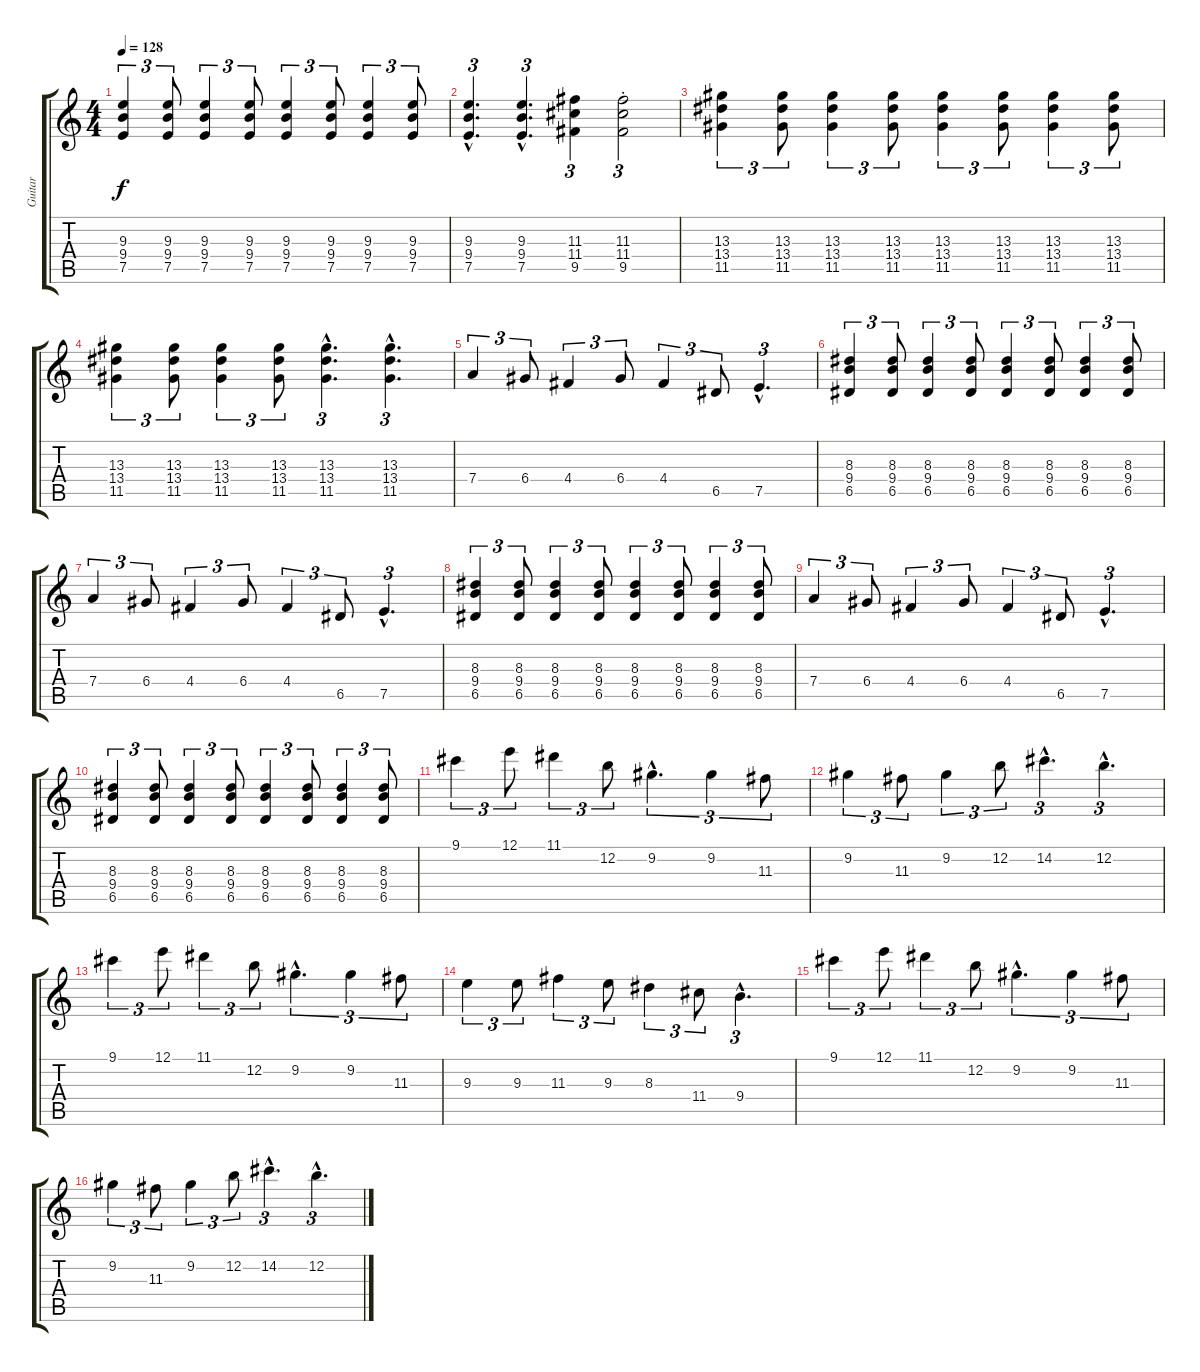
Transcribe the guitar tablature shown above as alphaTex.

\track ("Guitar" "Guitar") {instrument acousticguitarsteel}
\staff {score tabs}
\tuning (E4 B3 G3 D3 A2 E2) {hide}
\ts (4 4)
\tempo 128
\clef g2
\ks c
(9.3 9.4 7.5).4{tu (3 2) dy f} (9.3 9.4 7.5).8{tu (3 2)} (9.3 9.4 7.5).4{tu (3 2)} (9.3 9.4 7.5).8{tu (3 2)} (9.3 9.4 7.5).4{tu (3 2)} (9.3 9.4 7.5).8{tu (3 2)} (9.3 9.4 7.5).4{tu (3 2)} (9.3 9.4 7.5).8{tu (3 2)} |
(9.3{hac} 9.4{hac} 7.5{hac}).4{d tu (3 2)} (9.3{hac} 9.4{hac} 7.5{hac}).4{d tu (3 2)} (11.3 11.4 9.5).4{tu (3 2)} (11.3{st} 11.4{st} 9.5{st}).2{tu (3 2)} |
(13.3 13.4 11.5).4{tu (3 2)} (13.3 13.4 11.5).8{tu (3 2)} (13.3 13.4 11.5).4{tu (3 2)} (13.3 13.4 11.5).8{tu (3 2)} (13.3 13.4 11.5).4{tu (3 2)} (13.3 13.4 11.5).8{tu (3 2)} (13.3 13.4 11.5).4{tu (3 2)} (13.3 13.4 11.5).8{tu (3 2)} |
(13.3 13.4 11.5).4{tu (3 2)} (13.3 13.4 11.5).8{tu (3 2)} (13.3 13.4 11.5).4{tu (3 2)} (13.3 13.4 11.5).8{tu (3 2)} (13.3{hac} 13.4{hac} 11.5{hac}).4{d tu (3 2)} (13.3{hac} 13.4{hac} 11.5{hac}).4{d tu (3 2)} |
7.4.4{tu (3 2)} 6.4.8{tu (3 2)} 4.4.4{tu (3 2)} 6.4.8{tu (3 2)} 4.4.4{tu (3 2)} 6.5.8{tu (3 2)} 7.5{hac}.4{d tu (3 2)} |
(8.3 9.4 6.5).4{tu (3 2)} (8.3 9.4 6.5).8{tu (3 2)} (8.3 9.4 6.5).4{tu (3 2)} (8.3 9.4 6.5).8{tu (3 2)} (8.3 9.4 6.5).4{tu (3 2)} (8.3 9.4 6.5).8{tu (3 2)} (8.3 9.4 6.5).4{tu (3 2)} (8.3 9.4 6.5).8{tu (3 2)} |
7.4.4{tu (3 2)} 6.4.8{tu (3 2)} 4.4.4{tu (3 2)} 6.4.8{tu (3 2)} 4.4.4{tu (3 2)} 6.5.8{tu (3 2)} 7.5{hac}.4{d tu (3 2)} |
(8.3 9.4 6.5).4{tu (3 2)} (8.3 9.4 6.5).8{tu (3 2)} (8.3 9.4 6.5).4{tu (3 2)} (8.3 9.4 6.5).8{tu (3 2)} (8.3 9.4 6.5).4{tu (3 2)} (8.3 9.4 6.5).8{tu (3 2)} (8.3 9.4 6.5).4{tu (3 2)} (8.3 9.4 6.5).8{tu (3 2)} |
7.4.4{tu (3 2)} 6.4.8{tu (3 2)} 4.4.4{tu (3 2)} 6.4.8{tu (3 2)} 4.4.4{tu (3 2)} 6.5.8{tu (3 2)} 7.5{hac}.4{d tu (3 2)} |
(8.3 9.4 6.5).4{tu (3 2)} (8.3 9.4 6.5).8{tu (3 2)} (8.3 9.4 6.5).4{tu (3 2)} (8.3 9.4 6.5).8{tu (3 2)} (8.3 9.4 6.5).4{tu (3 2)} (8.3 9.4 6.5).8{tu (3 2)} (8.3 9.4 6.5).4{tu (3 2)} (8.3 9.4 6.5).8{tu (3 2)} |
9.1.4{tu (3 2)} 12.1.8{tu (3 2)} 11.1.4{tu (3 2)} 12.2.8{tu (3 2)} 9.2{hac}.4{d tu (3 2)} 9.2.4{tu (3 2)} 11.3.8{tu (3 2)} |
9.2.4{tu (3 2)} 11.3.8{tu (3 2)} 9.2.4{tu (3 2)} 12.2.8{tu (3 2)} 14.2{hac}.4{d tu (3 2)} 12.2{hac}.4{d tu (3 2)} |
9.1.4{tu (3 2)} 12.1.8{tu (3 2)} 11.1.4{tu (3 2)} 12.2.8{tu (3 2)} 9.2{hac}.4{d tu (3 2)} 9.2.4{tu (3 2)} 11.3.8{tu (3 2)} |
9.3.4{tu (3 2)} 9.3.8{tu (3 2)} 11.3.4{tu (3 2)} 9.3.8{tu (3 2)} 8.3.4{tu (3 2)} 11.4.8{tu (3 2)} 9.4{hac}.4{d tu (3 2)} |
9.1.4{tu (3 2)} 12.1.8{tu (3 2)} 11.1.4{tu (3 2)} 12.2.8{tu (3 2)} 9.2{hac}.4{d tu (3 2)} 9.2.4{tu (3 2)} 11.3.8{tu (3 2)} |
9.2.4{tu (3 2)} 11.3.8{tu (3 2)} 9.2.4{tu (3 2)} 12.2.8{tu (3 2)} 14.2{hac}.4{d tu (3 2)} 12.2{hac}.4{d tu (3 2)}
